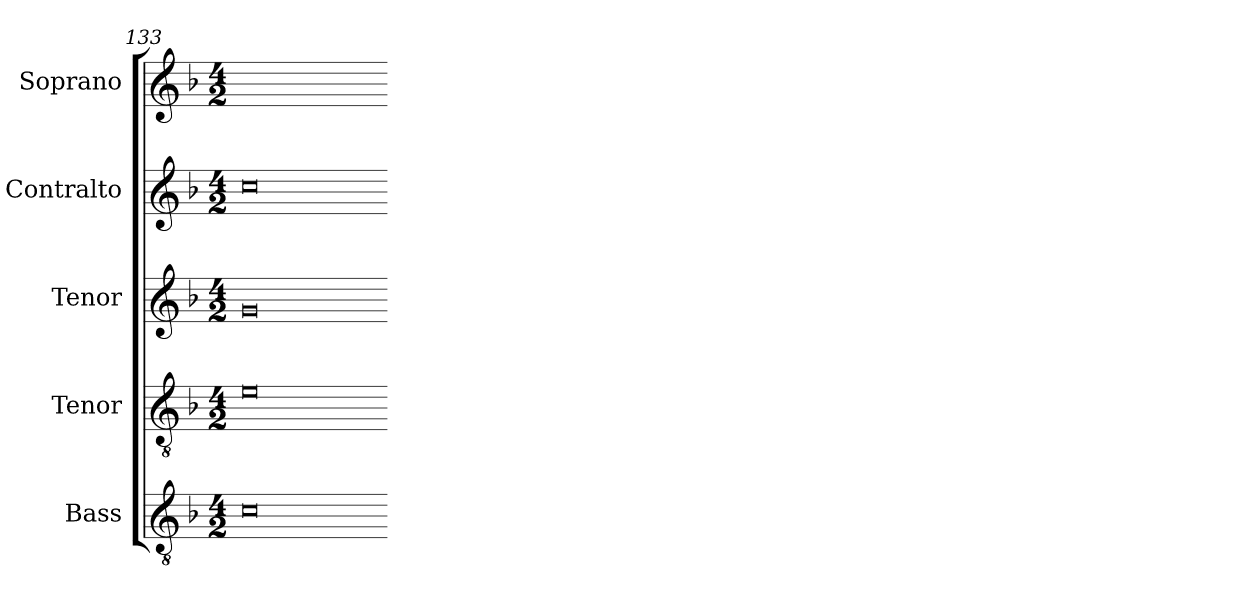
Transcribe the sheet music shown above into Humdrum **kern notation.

**kern	**kern	**kern	**kern	**kern
*part5	*part4	*part3	*part2	*part1
*staff5	*staff4	*staff3	*staff2	*staff1
*I"Bass	*I"Tenor	*I"Tenor	*I"Contralto	*I"Soprano
*I'B	*I'T	*I'T	*I'A	*I'S
*clefGv2	*clefGv2	*clefG2	*clefG2	*clefG2
*k[b-]	*k[b-]	*k[b-]	*k[b-]	*k[b-]
*F:ion	*F:ion	*F:ion	*F:ion	*F:ion
*M4/2	*M4/2	*M4/2	*M4/2	*M4/2
=133	=133	=133	=133	=133
0c	0e	0g	0cc	0ryy
=-	=-	=-	=-	=-
*-	*-	*-	*-	*-
